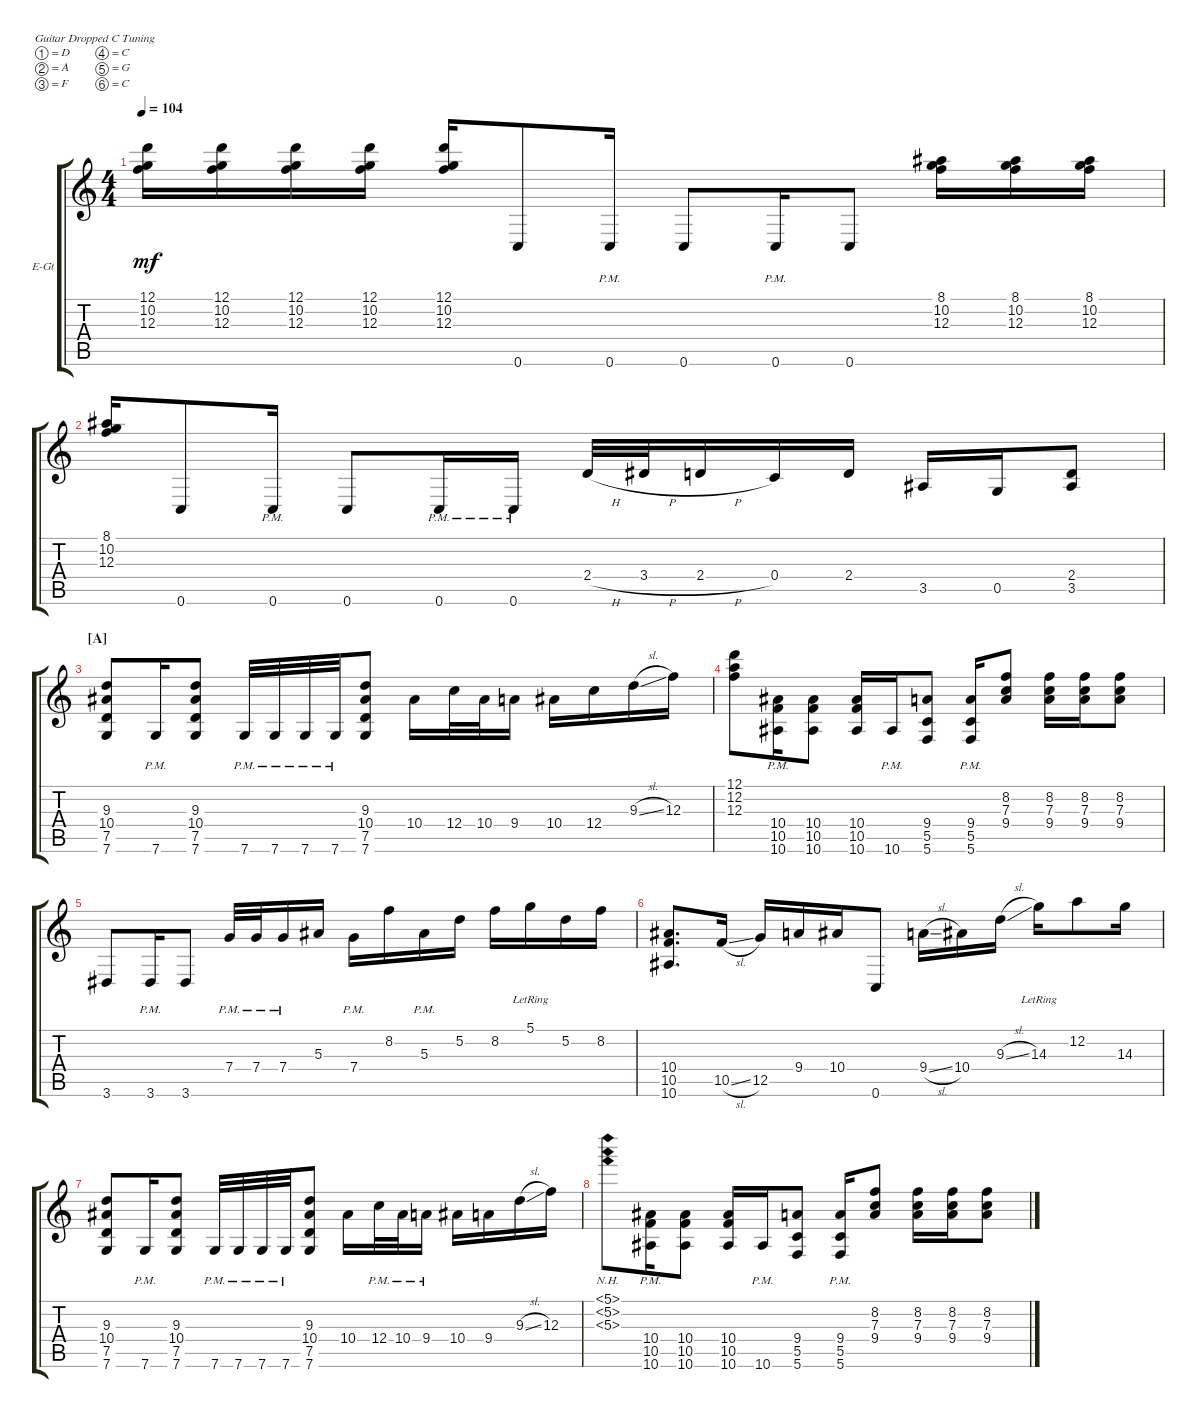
\bracketExtendMode groupsimilarinstruments
\firstSystemTrackNameOrientation horizontal
\otherSystemsTrackNameOrientation horizontal
\track ("Guitar 2" "E-Gt") {instrument distortionguitar}
\staff {score tabs}
\tuning (D4 A3 F3 C3 G2 C2)
\ts (4 4)
\tempo 104
\clef g2
\scale
0.333333
\ks c
(12.1 10.2 12.3).16{dy mf} (12.1 10.2 12.3).16 (12.1 10.2 12.3).16 (12.1 10.2 12.3).16 (12.1 10.2 12.3).16 0.6.8 0.6{pm}.16 0.6.8 0.6{pm}.16 0.6.8 (8.1 10.2 12.3).16 (8.1 10.2 12.3).16 (8.1 10.2 12.3).16 |
\scale
0.333333 (8.1 10.2 12.3).16 0.6.8 0.6{pm}.16 0.6.8 0.6{pm}.16 0.6{pm}.16 2.4{h}.32 3.4{h}.32 2.4{h}.16 0.4.16 2.4.16 3.5.16 0.5.16 (3.5 2.4).8 |
\section ("A" "")
\scale
0.333333 (7.6 7.5 10.4 9.3).8 7.6{pm}.16 (7.6 7.5 10.4 9.3).8 7.6{pm}.32 7.6{pm}.32 7.6{pm}.32 7.6{pm}.32 (7.6 7.5 10.4 9.3).8 10.4.16 12.4.32 10.4.32 9.4.16 10.4.16 12.4.16 9.3{sl}.16 12.3.16 |
\scale
0.333333 (12.1 12.2 12.3).8 (10.6{pm} 10.5{pm} 10.4{pm}).16 (10.6 10.5 10.4).8 (10.6 10.5 10.4).16 10.6{pm}.16 (5.6 5.5 9.4).8 (5.6{pm} 5.5 9.4).16 (7.3 9.4 8.2).8 (8.2 7.3 9.4).16 (7.3 8.2 9.4).16 (7.3 8.2 9.4).8 |
\scale
0.333333 3.6.8 3.6{pm}.16 3.6.8 7.4{pm}.32 7.4{pm}.32 7.4{pm}.16 5.3.16 7.4{pm}.16 8.2.16 5.3{pm}.16 5.2.16 8.2.16 5.1{lr}.16 5.2.16 8.2.16 |
\scale
0.333333 (10.6 10.5 10.4).8{d} 10.5{sl}.16 12.5.16 9.4.16 10.4.16 0.6.8 9.4{sl}.16 10.4.16 9.3{sl}.16 14.3{lr}.16 12.2.8 14.3.16 |
\scale
0.333333 (7.6 7.5 10.4 9.3).8 7.6{pm}.16 (7.6 7.5 10.4 9.3).8 7.6{pm}.32 7.6{pm}.32 7.6{pm}.32 7.6{pm}.32 (7.6 7.5 10.4 9.3).8 10.4.16 12.4{pm}.32 10.4{pm}.32 9.4{pm}.16 10.4.16 9.4.16 9.3{sl}.16 12.3.16 |
\scale
0.333333 (5.1{nh} 5.2{nh} 5.3{nh}).8 (10.6{pm} 10.5{pm} 10.4{pm}).16 (10.6 10.5 10.4).8 (10.6 10.5 10.4).16 10.6{pm}.16 (5.6 5.5 9.4).8 (5.6{pm} 5.5 9.4).16 (7.3 9.4 8.2).8 (8.2 7.3 9.4).16 (7.3 8.2 9.4).16 (7.3 8.2 9.4).8
